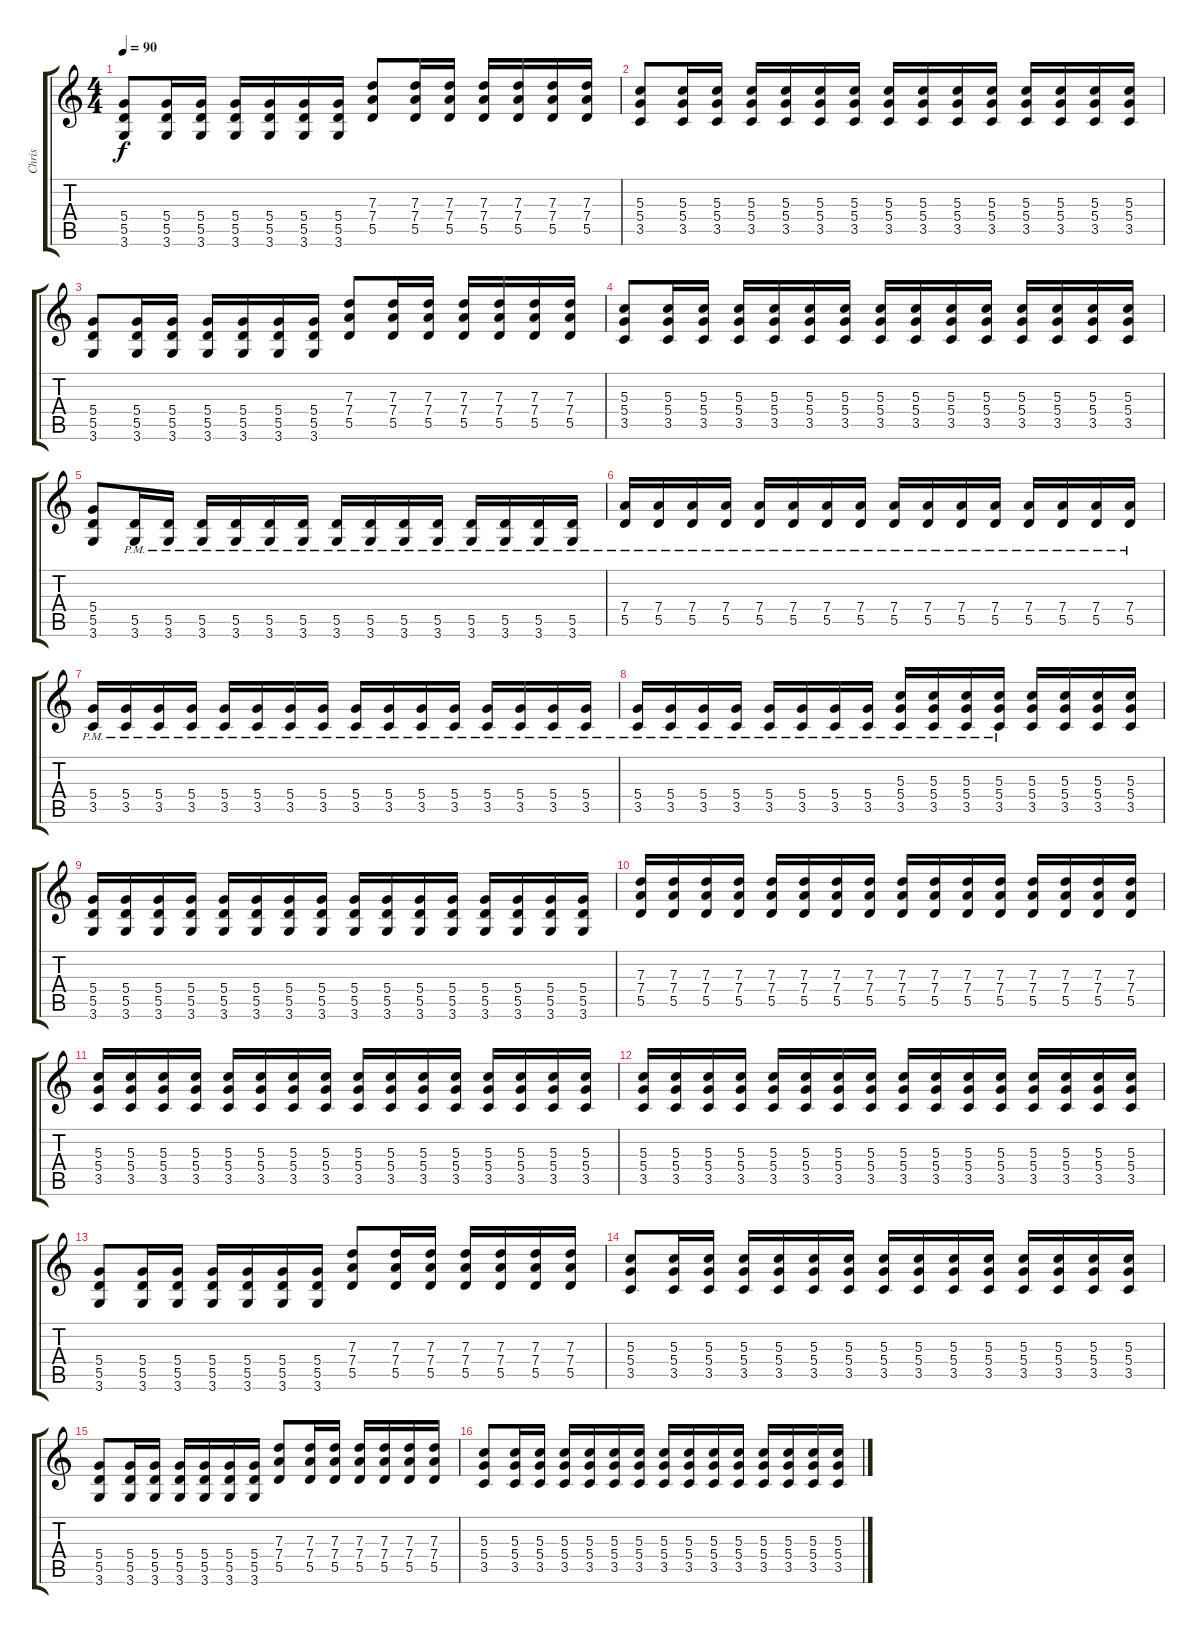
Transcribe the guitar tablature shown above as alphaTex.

\track ("Chris" "Chris") {instrument distortionguitar}
\staff {score tabs}
\tuning (E4 B3 G3 D3 A2 E2) {hide}
\ts (4 4)
\tempo 90
\clef g2
\ks c
(5.4 5.5 3.6).8{dy f} (5.4 5.5 3.6).16 (5.4 5.5 3.6).16 (5.4 5.5 3.6).16 (5.4 5.5 3.6).16 (5.4 5.5 3.6).16 (5.4 5.5 3.6).16 (7.3 7.4 5.5).8 (7.3 7.4 5.5).16 (7.3 7.4 5.5).16 (7.3 7.4 5.5).16 (7.3 7.4 5.5).16 (7.3 7.4 5.5).16 (7.3 7.4 5.5).16 |
(5.3 5.4 3.5).8 (5.3 5.4 3.5).16 (5.3 5.4 3.5).16 (5.3 5.4 3.5).16 (5.3 5.4 3.5).16 (5.3 5.4 3.5).16 (5.3 5.4 3.5).16 (5.3 5.4 3.5).16 (5.3 5.4 3.5).16 (5.3 5.4 3.5).16 (5.3 5.4 3.5).16 (5.3 5.4 3.5).16 (5.3 5.4 3.5).16 (5.3 5.4 3.5).16 (5.3 5.4 3.5).16 |
(5.4 5.5 3.6).8 (5.4 5.5 3.6).16 (5.4 5.5 3.6).16 (5.4 5.5 3.6).16 (5.4 5.5 3.6).16 (5.4 5.5 3.6).16 (5.4 5.5 3.6).16 (7.3 7.4 5.5).8 (7.3 7.4 5.5).16 (7.3 7.4 5.5).16 (7.3 7.4 5.5).16 (7.3 7.4 5.5).16 (7.3 7.4 5.5).16 (7.3 7.4 5.5).16 |
(5.3 5.4 3.5).8 (5.3 5.4 3.5).16 (5.3 5.4 3.5).16 (5.3 5.4 3.5).16 (5.3 5.4 3.5).16 (5.3 5.4 3.5).16 (5.3 5.4 3.5).16 (5.3 5.4 3.5).16 (5.3 5.4 3.5).16 (5.3 5.4 3.5).16 (5.3 5.4 3.5).16 (5.3 5.4 3.5).16 (5.3 5.4 3.5).16 (5.3 5.4 3.5).16 (5.3 5.4 3.5).16 |
(5.4 5.5 3.6).8 (5.5{pm} 3.6{pm}).16 (5.5{pm} 3.6{pm}).16 (5.5{pm} 3.6{pm}).16 (5.5{pm} 3.6{pm}).16 (5.5{pm} 3.6{pm}).16 (5.5{pm} 3.6{pm}).16 (5.5{pm} 3.6{pm}).16 (5.5{pm} 3.6{pm}).16 (5.5{pm} 3.6{pm}).16 (5.5{pm} 3.6{pm}).16 (5.5{pm} 3.6{pm}).16 (5.5{pm} 3.6{pm}).16 (5.5{pm} 3.6{pm}).16 (5.5{pm} 3.6{pm}).16 |
(7.4{pm} 5.5{pm}).16 (7.4{pm} 5.5{pm}).16 (7.4{pm} 5.5{pm}).16 (7.4{pm} 5.5{pm}).16 (7.4{pm} 5.5{pm}).16 (7.4{pm} 5.5{pm}).16 (7.4{pm} 5.5{pm}).16 (7.4{pm} 5.5{pm}).16 (7.4{pm} 5.5{pm}).16 (7.4{pm} 5.5{pm}).16 (7.4{pm} 5.5{pm}).16 (7.4{pm} 5.5{pm}).16 (7.4{pm} 5.5{pm}).16 (7.4{pm} 5.5{pm}).16 (7.4{pm} 5.5{pm}).16 (7.4{pm} 5.5{pm}).16 |
(5.4{pm} 3.5{pm}).16 (5.4{pm} 3.5{pm}).16 (5.4{pm} 3.5{pm}).16 (5.4{pm} 3.5{pm}).16 (5.4{pm} 3.5{pm}).16 (5.4{pm} 3.5{pm}).16 (5.4{pm} 3.5{pm}).16 (5.4{pm} 3.5{pm}).16 (5.4{pm} 3.5{pm}).16 (5.4{pm} 3.5{pm}).16 (5.4{pm} 3.5{pm}).16 (5.4{pm} 3.5{pm}).16 (5.4{pm} 3.5{pm}).16 (5.4{pm} 3.5{pm}).16 (5.4{pm} 3.5{pm}).16 (5.4{pm} 3.5{pm}).16 |
(5.4{pm} 3.5{pm}).16 (5.4{pm} 3.5{pm}).16 (5.4{pm} 3.5{pm}).16 (5.4{pm} 3.5{pm}).16 (5.4{pm} 3.5{pm}).16 (5.4{pm} 3.5{pm}).16 (5.4{pm} 3.5{pm}).16 (5.4{pm} 3.5{pm}).16 (5.3{pm} 5.4{pm} 3.5{pm}).16 (5.3{pm} 5.4{pm} 3.5{pm}).16 (5.3{pm} 5.4{pm} 3.5{pm}).16 (5.3{pm} 5.4{pm} 3.5{pm}).16 (5.3 5.4 3.5).16 (5.3 5.4 3.5).16 (5.3 5.4 3.5).16 (5.3 5.4 3.5).16 |
(5.4 5.5 3.6).16 (5.4 5.5 3.6).16 (5.4 5.5 3.6).16 (5.4 5.5 3.6).16 (5.4 5.5 3.6).16 (5.4 5.5 3.6).16 (5.4 5.5 3.6).16 (5.4 5.5 3.6).16 (5.4 5.5 3.6).16 (5.4 5.5 3.6).16 (5.4 5.5 3.6).16 (5.4 5.5 3.6).16 (5.4 5.5 3.6).16 (5.4 5.5 3.6).16 (5.4 5.5 3.6).16 (5.4 5.5 3.6).16 |
(7.3 7.4 5.5).16 (7.3 7.4 5.5).16 (7.3 7.4 5.5).16 (7.3 7.4 5.5).16 (7.3 7.4 5.5).16 (7.3 7.4 5.5).16 (7.3 7.4 5.5).16 (7.3 7.4 5.5).16 (7.3 7.4 5.5).16 (7.3 7.4 5.5).16 (7.3 7.4 5.5).16 (7.3 7.4 5.5).16 (7.3 7.4 5.5).16 (7.3 7.4 5.5).16 (7.3 7.4 5.5).16 (7.3 7.4 5.5).16 |
(5.3 5.4 3.5).16 (5.3 5.4 3.5).16 (5.3 5.4 3.5).16 (5.3 5.4 3.5).16 (5.3 5.4 3.5).16 (5.3 5.4 3.5).16 (5.3 5.4 3.5).16 (5.3 5.4 3.5).16 (5.3 5.4 3.5).16 (5.3 5.4 3.5).16 (5.3 5.4 3.5).16 (5.3 5.4 3.5).16 (5.3 5.4 3.5).16 (5.3 5.4 3.5).16 (5.3 5.4 3.5).16 (5.3 5.4 3.5).16 |
(5.3 5.4 3.5).16 (5.3 5.4 3.5).16 (5.3 5.4 3.5).16 (5.3 5.4 3.5).16 (5.3 5.4 3.5).16 (5.3 5.4 3.5).16 (5.3 5.4 3.5).16 (5.3 5.4 3.5).16 (5.3 5.4 3.5).16 (5.3 5.4 3.5).16 (5.3 5.4 3.5).16 (5.3 5.4 3.5).16 (5.3 5.4 3.5).16 (5.3 5.4 3.5).16 (5.3 5.4 3.5).16 (5.3 5.4 3.5).16 |
(5.4 5.5 3.6).8 (5.4 5.5 3.6).16 (5.4 5.5 3.6).16 (5.4 5.5 3.6).16 (5.4 5.5 3.6).16 (5.4 5.5 3.6).16 (5.4 5.5 3.6).16 (7.3 7.4 5.5).8 (7.3 7.4 5.5).16 (7.3 7.4 5.5).16 (7.3 7.4 5.5).16 (7.3 7.4 5.5).16 (7.3 7.4 5.5).16 (7.3 7.4 5.5).16 |
(5.3 5.4 3.5).8 (5.3 5.4 3.5).16 (5.3 5.4 3.5).16 (5.3 5.4 3.5).16 (5.3 5.4 3.5).16 (5.3 5.4 3.5).16 (5.3 5.4 3.5).16 (5.3 5.4 3.5).16 (5.3 5.4 3.5).16 (5.3 5.4 3.5).16 (5.3 5.4 3.5).16 (5.3 5.4 3.5).16 (5.3 5.4 3.5).16 (5.3 5.4 3.5).16 (5.3 5.4 3.5).16 |
(5.4 5.5 3.6).8 (5.4 5.5 3.6).16 (5.4 5.5 3.6).16 (5.4 5.5 3.6).16 (5.4 5.5 3.6).16 (5.4 5.5 3.6).16 (5.4 5.5 3.6).16 (7.3 7.4 5.5).8 (7.3 7.4 5.5).16 (7.3 7.4 5.5).16 (7.3 7.4 5.5).16 (7.3 7.4 5.5).16 (7.3 7.4 5.5).16 (7.3 7.4 5.5).16 |
(5.3 5.4 3.5).8 (5.3 5.4 3.5).16 (5.3 5.4 3.5).16 (5.3 5.4 3.5).16 (5.3 5.4 3.5).16 (5.3 5.4 3.5).16 (5.3 5.4 3.5).16 (5.3 5.4 3.5).16 (5.3 5.4 3.5).16 (5.3 5.4 3.5).16 (5.3 5.4 3.5).16 (5.3 5.4 3.5).16 (5.3 5.4 3.5).16 (5.3 5.4 3.5).16 (5.3 5.4 3.5).16
